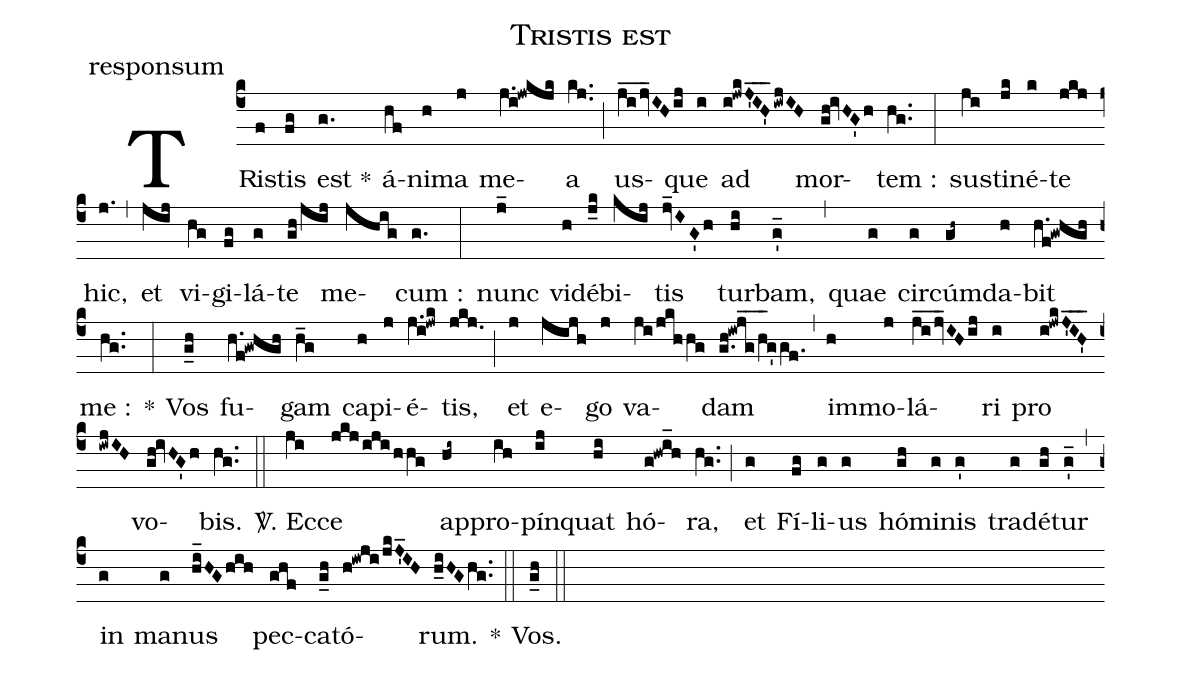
name:Tristis est;
office-part:responsum;
%%
(c4) TRi(f)stis(fg) est *(g.) á(hf)ni(h)ma(j) me(j.i!jwkjk)a(kj..) (;) us(ji__jv_IHij)que(i) ad(i!jwkJ'_I_H'_iwjIH) mor(gh!ivHG'h)tem :(hg..) (:)
sus(ji)ti(jk)né(k)te(jkj) hic,(j.) (,) et(jij) vi(hg)gi(fg)lá(g)te(gh/jij) me(jhig)cum :(g.) (:)
nunc(j_) vi(h)dé(j_k)bi(kij)tis(jv_IG'h) tur(hi)bam,(g'_) (,) quae(g) cir(g)cúm(gh~)da(h)bit(h.f!gwhgh) me :(hg..) *(:)
Vos(g_h) fu(h.f!gwhgh)gam(h_g) ca(h)pi(j)é(j.i!jwk)tis,(jkj.) (;) et(j) e(jijh)go(j) va(ji/jkhhg)dam(g.h!iwj_g_/h_g'gf.) (,) im(h)mo(j)lá(ji__jv_IHij)ri(i) pro(i!jwkJ'_I_H'_iwjIH) vo(gh!ivHG'h)bis.(hg..) (::)

<sp>V/</sp>. Ec(ji)ce(jkj/iji/hhg) ap(hi~)pro(ih)pín(ij)quat(hi) hó(g!hwi_h)ra,(hg..) (;) et(g) Fí(fg)li(g)us(g) hó(gh)mi(g)nis(g') tra(g)dé(gh)tur(g'_) (,) in(g) ma(g)nus(hi_HGhih) pec(ghf)ca(g_h)tó(h!iwji/jkJ'_IH)rum.(h_iHGhg..) *(::) Vos.(g_h) (::)
